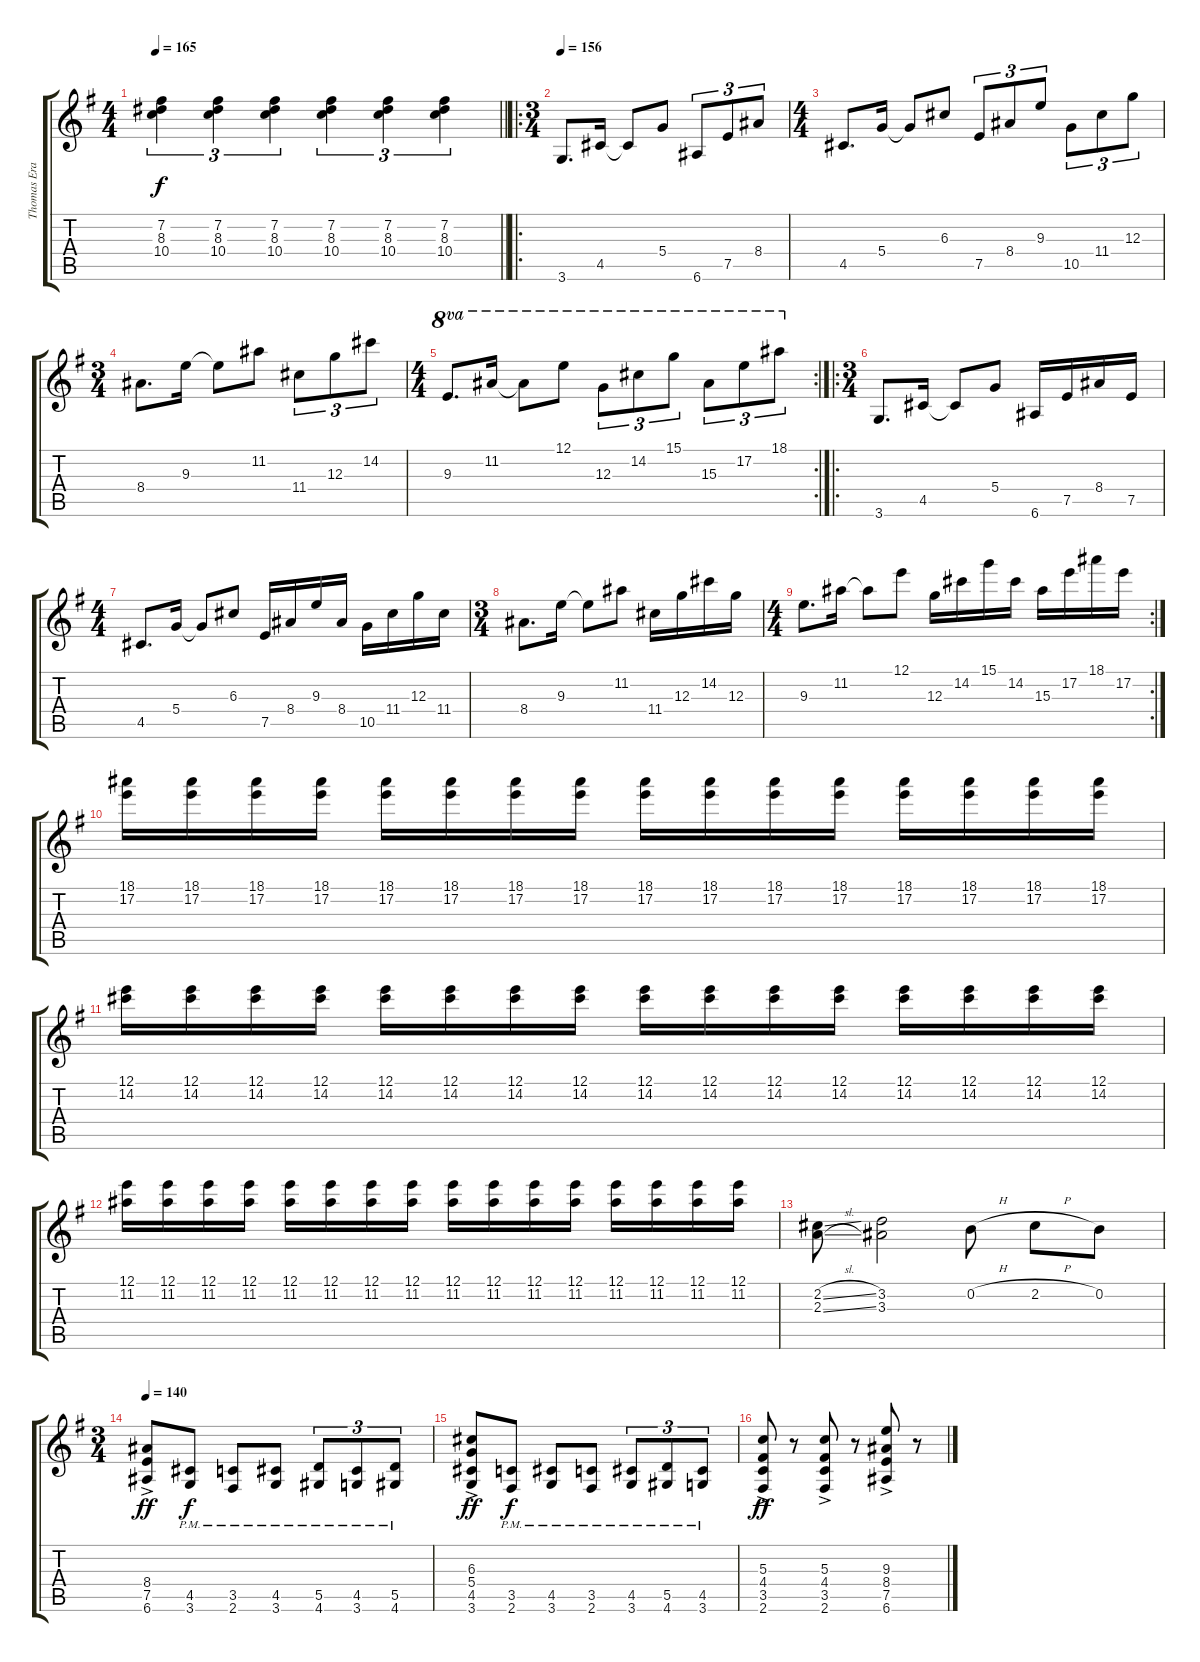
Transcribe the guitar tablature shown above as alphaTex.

\track ("Thomas Erak" "Thomas Era") {instrument overdrivenguitar}
\staff {score tabs}
\tuning (E4 B3 G3 D3 A2 E2) {hide}
\ts (4 4)
\tempo 165
\clef g2
\barLineRight lightlight
\ks g
(7.2 8.3 10.4).4{tu (3 2) dy f} (7.2 8.3 10.4).4{tu (3 2)} (7.2 8.3 10.4).4{tu (3 2)} (7.2 8.3 10.4).4{tu (3 2)} (7.2 8.3 10.4).4{tu (3 2)} (7.2 8.3 10.4).4{tu (3 2)} |
\ro
\ts (3 4)
\tempo 156
3.6.8{d} 4.5.16 4.5{t}.8 5.4.8 6.6.8{tu (3 2)} 7.5.8{tu (3 2)} 8.4.8{tu (3 2)} |
\ts (4 4)
4.5.8{d} 5.4.16 5.4{t}.8 6.3.8 7.5.8{tu (3 2)} 8.4.8{tu (3 2)} 9.3.8{tu (3 2)} 10.5.8{tu (3 2)} 11.4.8{tu (3 2)} 12.3.8{tu (3 2)} |
\ts (3 4)
8.4.8{d} 9.3.16 9.3{t}.8 11.2.8 11.4.8{tu (3 2)} 12.3.8{tu (3 2)} 14.2.8{tu (3 2)} |
\rc 2
\ts (4 4)
9.3.8{d ot 8va} 11.2.16{ot 8va} 11.2{t}.8{ot 8va} 12.1.8{ot 8va} 12.3.8{tu (3 2) ot 8va} 14.2.8{tu (3 2) ot 8va} 15.1.8{tu (3 2) ot 8va} 15.3.8{tu (3 2) ot 8va} 17.2.8{tu (3 2) ot 8va} 18.1.8{tu (3 2) ot 8va} |
\ro
\ts (3 4)
3.6.8{d} 4.5.16 4.5{t}.8 5.4.8 6.6.16 7.5.16 8.4.16 7.5.16 |
\ts (4 4)
4.5.8{d} 5.4.16 5.4{t}.8 6.3.8 7.5.16 8.4.16 9.3.16 8.4.16 10.5.16 11.4.16 12.3.16 11.4.16 |
\ts (3 4)
8.4.8{d} 9.3.16 9.3{t}.8 11.2.8 11.4.16 12.3.16 14.2.16 12.3.16 |
\rc 2
\ts (4 4)
9.3.8{d} 11.2.16 11.2{t}.8 12.1.8 12.3.16 14.2.16 15.1.16 14.2.16 15.3.16 17.2.16 18.1.16 17.2.16 |
(18.1 17.2).16 (18.1 17.2).16 (18.1 17.2).16 (18.1 17.2).16 (18.1 17.2).16 (18.1 17.2).16 (18.1 17.2).16 (18.1 17.2).16 (18.1 17.2).16 (18.1 17.2).16 (18.1 17.2).16 (18.1 17.2).16 (18.1 17.2).16 (18.1 17.2).16 (18.1 17.2).16 (18.1 17.2).16 |
(12.1 14.2).16 (12.1 14.2).16 (12.1 14.2).16 (12.1 14.2).16 (12.1 14.2).16 (12.1 14.2).16 (12.1 14.2).16 (12.1 14.2).16 (12.1 14.2).16 (12.1 14.2).16 (12.1 14.2).16 (12.1 14.2).16 (12.1 14.2).16 (12.1 14.2).16 (12.1 14.2).16 (12.1 14.2).16 |
(12.1 11.2).16 (12.1 11.2).16 (12.1 11.2).16 (12.1 11.2).16 (12.1 11.2).16 (12.1 11.2).16 (12.1 11.2).16 (12.1 11.2).16 (12.1 11.2).16 (12.1 11.2).16 (12.1 11.2).16 (12.1 11.2).16 (12.1 11.2).16 (12.1 11.2).16 (12.1 11.2).16 (12.1 11.2).16 |
(2.2{sl} 2.3{sl}).8 (3.2 3.3).2 0.2{h}.8 2.2{h}.8 0.2.8 |
\ts (3 4)
\tempo 140
(8.4{ac} 7.5{ac} 6.6{ac}).8{dy ff} (4.5{pm} 3.6{pm}).8{dy f} (3.5{pm} 2.6{pm}).8 (4.5{pm} 3.6{pm}).8 (5.5{pm} 4.6{pm}).8{tu (3 2)} (4.5{pm} 3.6{pm}).8{tu (3 2)} (5.5{pm} 4.6{pm}).8{tu (3 2)} |
(6.3{ac} 5.4{ac} 4.5{ac} 3.6{ac}).8{dy ff} (3.5{pm} 2.6{pm}).8{dy f} (4.5{pm} 3.6{pm}).8 (3.5{pm} 2.6{pm}).8 (4.5{pm} 3.6{pm}).8{tu (3 2)} (5.5{pm} 4.6{pm}).8{tu (3 2)} (4.5{pm} 3.6{pm}).8{tu (3 2)} |
(5.3{ac} 4.4{ac} 3.5{ac} 2.6{ac}).8{dy ff} r.8 (5.3{ac} 4.4{ac} 3.5{ac} 2.6{ac}).8 r.8 (9.3{ac} 8.4{ac} 7.5{ac} 6.6{ac}).8 r.8
